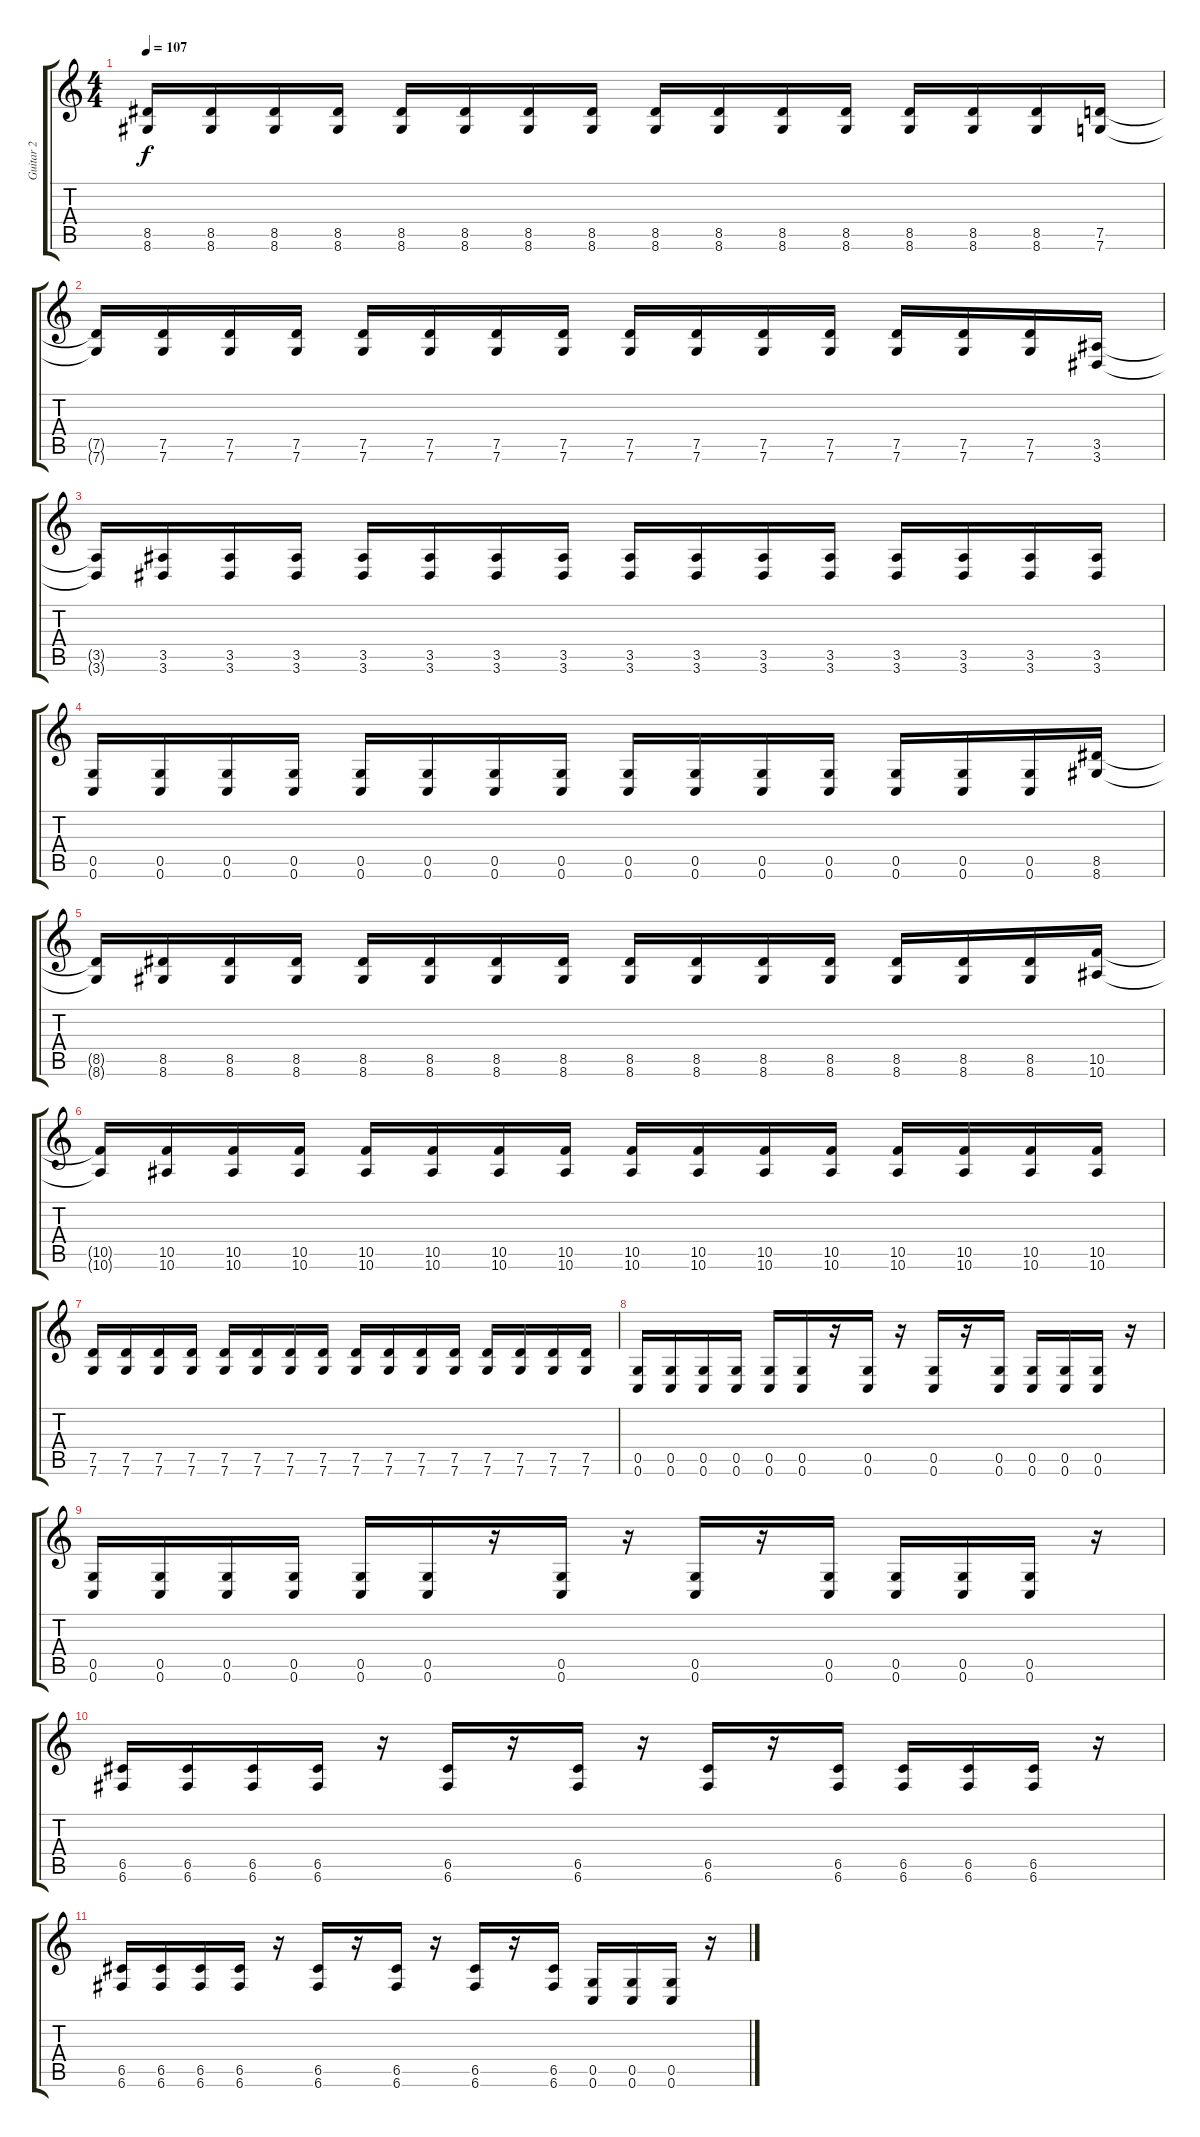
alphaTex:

\track ("Guitar 2" "Guitar 2") {instrument distortionguitar}
\staff {score tabs}
\tuning (D4 A3 F3 C3 G2 C2) {hide}
\ts (4 4)
\tempo 107
\clef g2
\ks c
(8.5 8.6).16{dy f} (8.5 8.6).16 (8.5 8.6).16 (8.5 8.6).16 (8.5 8.6).16 (8.5 8.6).16 (8.5 8.6).16 (8.5 8.6).16 (8.5 8.6).16 (8.5 8.6).16 (8.5 8.6).16 (8.5 8.6).16 (8.5 8.6).16 (8.5 8.6).16 (8.5 8.6).16 (7.5 7.6).16 |
(7.5{t} 7.6{t}).16 (7.5 7.6).16 (7.5 7.6).16 (7.5 7.6).16 (7.5 7.6).16 (7.5 7.6).16 (7.5 7.6).16 (7.5 7.6).16 (7.5 7.6).16 (7.5 7.6).16 (7.5 7.6).16 (7.5 7.6).16 (7.5 7.6).16 (7.5 7.6).16 (7.5 7.6).16 (3.5 3.6).16 |
(3.5{t} 3.6{t}).16 (3.5 3.6).16 (3.5 3.6).16 (3.5 3.6).16 (3.5 3.6).16 (3.5 3.6).16 (3.5 3.6).16 (3.5 3.6).16 (3.5 3.6).16 (3.5 3.6).16 (3.5 3.6).16 (3.5 3.6).16 (3.5 3.6).16 (3.5 3.6).16 (3.5 3.6).16 (3.5 3.6).16 |
(0.5 0.6).16 (0.5 0.6).16 (0.5 0.6).16 (0.5 0.6).16 (0.5 0.6).16 (0.5 0.6).16 (0.5 0.6).16 (0.5 0.6).16 (0.5 0.6).16 (0.5 0.6).16 (0.5 0.6).16 (0.5 0.6).16 (0.5 0.6).16 (0.5 0.6).16 (0.5 0.6).16 (8.5 8.6).16 |
(8.5{t} 8.6{t}).16 (8.5 8.6).16 (8.5 8.6).16 (8.5 8.6).16 (8.5 8.6).16 (8.5 8.6).16 (8.5 8.6).16 (8.5 8.6).16 (8.5 8.6).16 (8.5 8.6).16 (8.5 8.6).16 (8.5 8.6).16 (8.5 8.6).16 (8.5 8.6).16 (8.5 8.6).16 (10.5 10.6).16 |
(10.5{t} 10.6{t}).16 (10.5 10.6).16 (10.5 10.6).16 (10.5 10.6).16 (10.5 10.6).16 (10.5 10.6).16 (10.5 10.6).16 (10.5 10.6).16 (10.5 10.6).16 (10.5 10.6).16 (10.5 10.6).16 (10.5 10.6).16 (10.5 10.6).16 (10.5 10.6).16 (10.5 10.6).16 (10.5 10.6).16 |
(7.5 7.6).16 (7.5 7.6).16 (7.5 7.6).16 (7.5 7.6).16 (7.5 7.6).16 (7.5 7.6).16 (7.5 7.6).16 (7.5 7.6).16 (7.5 7.6).16 (7.5 7.6).16 (7.5 7.6).16 (7.5 7.6).16 (7.5 7.6).16 (7.5 7.6).16 (7.5 7.6).16 (7.5 7.6).16 |
(0.5 0.6).16 (0.5 0.6).16 (0.5 0.6).16 (0.5 0.6).16 (0.5 0.6).16 (0.5 0.6).16 r.16 (0.5 0.6).16 r.16 (0.5 0.6).16 r.16 (0.5 0.6).16 (0.5 0.6).16 (0.5 0.6).16 (0.5 0.6).16 r.16 |
(0.5 0.6).16 (0.5 0.6).16 (0.5 0.6).16 (0.5 0.6).16 (0.5 0.6).16 (0.5 0.6).16 r.16 (0.5 0.6).16 r.16 (0.5 0.6).16 r.16 (0.5 0.6).16 (0.5 0.6).16 (0.5 0.6).16 (0.5 0.6).16 r.16 |
(6.5 6.6).16 (6.5 6.6).16 (6.5 6.6).16 (6.5 6.6).16 r.16 (6.5 6.6).16 r.16 (6.5 6.6).16 r.16 (6.5 6.6).16 r.16 (6.5 6.6).16 (6.5 6.6).16 (6.5 6.6).16 (6.5 6.6).16 r.16 |
(6.5 6.6).16 (6.5 6.6).16 (6.5 6.6).16 (6.5 6.6).16 r.16 (6.5 6.6).16 r.16 (6.5 6.6).16 r.16 (6.5 6.6).16 r.16 (6.5 6.6).16 (0.5 0.6).16 (0.5 0.6).16 (0.5 0.6).16 r.16
